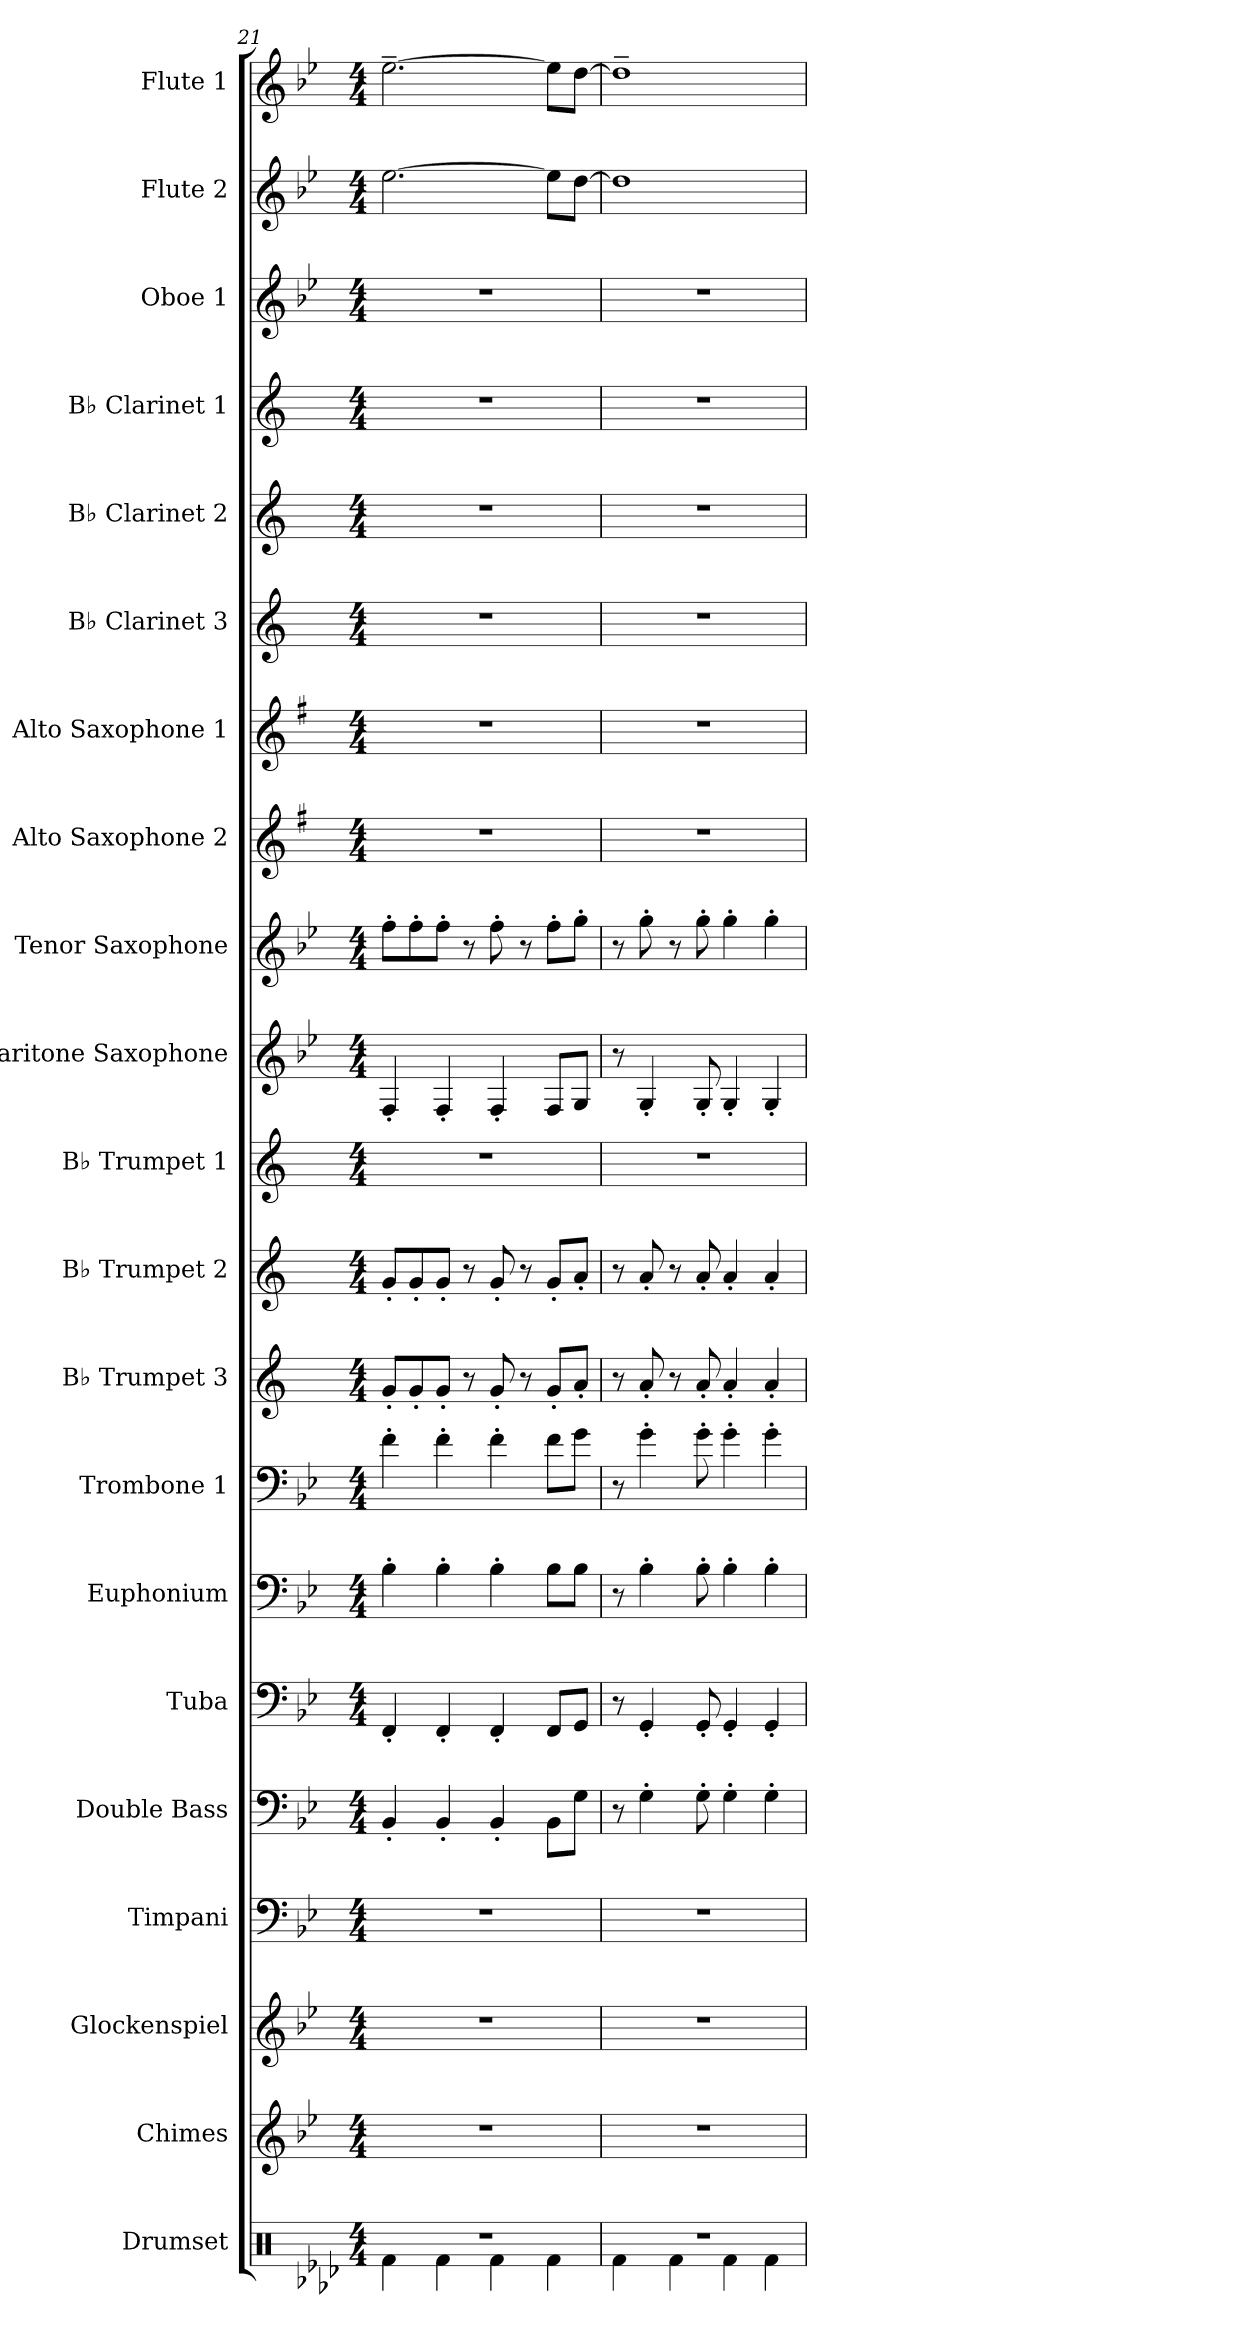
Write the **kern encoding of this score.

**kern	**kern	**kern	**kern	**kern	**kern	**kern	**kern	**kern	**kern	**kern	**kern	**kern	**kern	**kern	**kern	**kern	**kern	**kern	**kern	**kern
*part21	*part20	*part19	*part18	*part17	*part16	*part15	*part14	*part13	*part12	*part11	*part10	*part9	*part8	*part7	*part6	*part5	*part4	*part3	*part2	*part1
*staff21	*staff20	*staff19	*staff18	*staff17	*staff16	*staff15	*staff14	*staff13	*staff12	*staff11	*staff10	*staff9	*staff8	*staff7	*staff6	*staff5	*staff4	*staff3	*staff2	*staff1
*I"Drumset	*I"Chimes	*I"Glockenspiel	*I"Timpani	*I"Double Bass	*I"Tuba	*I"Euphonium	*I"Trombone 1	*I"B♭ Trumpet 3	*I"B♭ Trumpet 2	*I"B♭ Trumpet 1	*I"Baritone Saxophone	*I"Tenor Saxophone	*I"Alto Saxophone 2	*I"Alto Saxophone 1	*I"B♭ Clarinet 3	*I"B♭ Clarinet 2	*I"B♭ Clarinet 1	*I"Oboe 1	*I"Flute 2	*I"Flute 1
*I'D. Set	*I'Cme.	*I'Glk.	*I'Timp.	*I'Db.	*I'Tba.	*I'Euph.	*I'Tbn. 1	*I'B♭ Tpt. 3	*I'B♭ Tpt. 2	*I'B♭ Tpt. 1	*I'Bar. Sax.	*I'T. Sax.	*I'A. Sax. 2	*I'A. Sax. 1	*I'B♭ Cl. 3	*I'B♭ Cl. 2	*I'B♭ Cl. 1	*I'Ob. 1	*I'Fl. 2	*I'Fl. 1
*clefX	*clefG2	*clefG2	*clefF4	*clefF4	*clefF4	*clefF4	*clefF4	*clefG2	*clefG2	*clefG2	*clefG2	*clefG2	*clefG2	*clefG2	*clefG2	*clefG2	*clefG2	*clefG2	*clefG2	*clefG2
*	*	*ITrd-14c-24	*	*ITrd7c12	*	*	*	*ITrd1c2	*ITrd1c2	*ITrd1c2	*ITrd12c21	*ITrd8c14	*ITrd5c9	*ITrd5c9	*ITrd1c2	*ITrd1c2	*ITrd1c2	*	*	*
*k[b-e-a-d-]	*k[b-e-]	*k[b-e-]	*k[b-e-]	*k[b-e-]	*k[b-e-]	*k[b-e-]	*k[b-e-]	*k[b-e-]	*k[b-e-]	*k[b-e-]	*k[b-e-]	*k[b-e-]	*k[b-e-]	*k[b-e-]	*k[b-e-]	*k[b-e-]	*k[b-e-]	*k[b-e-]	*k[b-e-]	*k[b-e-]
*M4/4	*M4/4	*M4/4	*M4/4	*M4/4	*M4/4	*M4/4	*M4/4	*M4/4	*M4/4	*M4/4	*M4/4	*M4/4	*M4/4	*M4/4	*M4/4	*M4/4	*M4/4	*M4/4	*M4/4	*M4/4
=21	=21	=21	=21	=21	=21	=21	=21	=21	=21	=21	=21	=21	=21	=21	=21	=21	=21	=21	=21	=21
*^	*	*	*	*	*	*	*	*	*	*	*	*	*	*	*	*	*	*	*	*
1r	4Rf\	1r	1r	1r	4BBB-'/	4FF'/	4B-'\	4f'\	8f'/L	8f'/L	1r	4FF'/	8f'\L	1r	1r	1r	1r	1r	1r	[2.ee-\	[2.ee-~\
.	.	.	.	.	.	.	.	.	8f'/	8f'/	.	.	8f'\	.	.	.	.	.	.	.	.
.	4Rf\	.	.	.	4BBB-'/	4FF'/	4B-'\	4f'\	8f'/J	8f'/J	.	4FF'/	8f'\J	.	.	.	.	.	.	.	.
.	.	.	.	.	.	.	.	.	8r	8r	.	.	8r	.	.	.	.	.	.	.	.
.	4Rf\	.	.	.	4BBB-'/	4FF'/	4B-'\	4f'\	8f'/	8f'/	.	4FF'/	8f'\	.	.	.	.	.	.	.	.
.	.	.	.	.	.	.	.	.	8r	8r	.	.	8r	.	.	.	.	.	.	.	.
.	4Rf\	.	.	.	8BBB-\L	8FF/L	8B-\L	8f\L	8f'/L	8f'/L	.	8FF/L	8f'\L	.	.	.	.	.	.	8ee-\L]	8ee-\L]
.	.	.	.	.	8GG\J	8GG/J	8B-\J	8g\J	8g'/J	8g'/J	.	8GG/J	8g'\J	.	.	.	.	.	.	[8dd\J	[8dd\J
=22	=22	=22	=22	=22	=22	=22	=22	=22	=22	=22	=22	=22	=22	=22	=22	=22	=22	=22	=22	=22	=22
1r	4Rf\	1r	1r	1r	8r	8r	8r	8r	8r	8r	1r	8r	8r	1r	1r	1r	1r	1r	1r	1dd]	1dd~]
.	.	.	.	.	4GG'\	4GG'/	4B-'\	4g'\	8g'/	8g'/	.	4GG'/	8g'\	.	.	.	.	.	.	.	.
.	4Rf\	.	.	.	.	.	.	.	8r	8r	.	.	8r	.	.	.	.	.	.	.	.
.	.	.	.	.	8GG'\	8GG'/	8B-'\	8g'\	8g'/	8g'/	.	8GG'/	8g'\	.	.	.	.	.	.	.	.
.	4Rf\	.	.	.	4GG'\	4GG'/	4B-'\	4g'\	4g'/	4g'/	.	4GG'/	4g'\	.	.	.	.	.	.	.	.
.	4Rf\	.	.	.	4GG'\	4GG'/	4B-'\	4g'\	4g'/	4g'/	.	4GG'/	4g'\	.	.	.	.	.	.	.	.
*v	*v	*	*	*	*	*	*	*	*	*	*	*	*	*	*	*	*	*	*	*	*
=	=	=	=	=	=	=	=	=	=	=	=	=	=	=	=	=	=	=	=	=
*-	*-	*-	*-	*-	*-	*-	*-	*-	*-	*-	*-	*-	*-	*-	*-	*-	*-	*-	*-	*-
